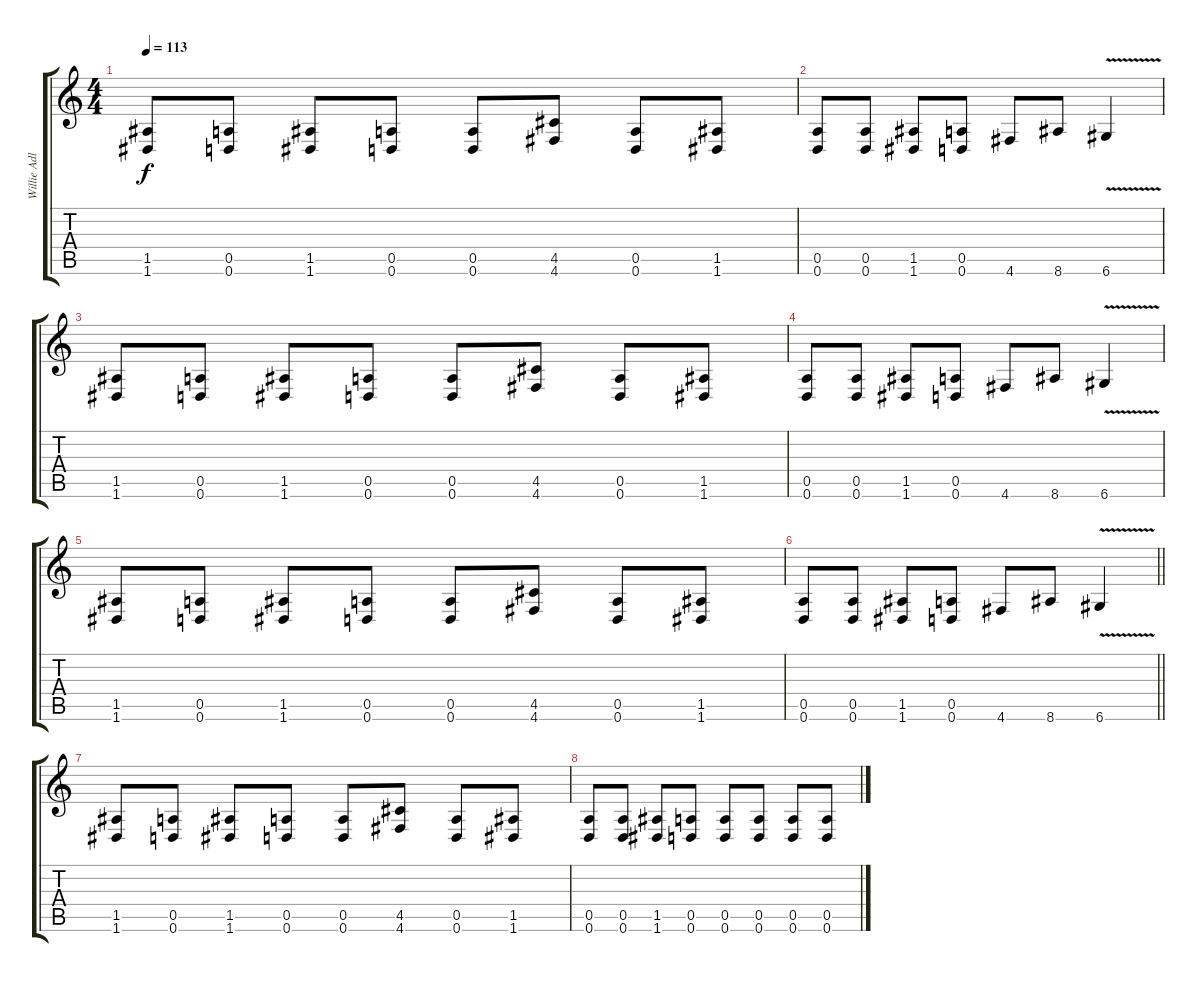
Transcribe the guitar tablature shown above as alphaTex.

\track ("Willie Adler" "Willie Adl") {instrument distortionguitar}
\staff {score tabs}
\tuning (E4 B3 G3 D3 A2 D2) {hide}
\ts (4 4)
\tempo 113
\clef g2
\ks c
(1.5 1.6).8{dy f} (0.5 0.6).8 (1.5 1.6).8 (0.5 0.6).8 (0.5 0.6).8 (4.5 4.6).8 (0.5 0.6).8 (1.5 1.6).8 |
(0.5 0.6).8 (0.5 0.6).8 (1.5 1.6).8 (0.5 0.6).8 4.6.8 8.6.8 6.6{v}.4 |
(1.5 1.6).8 (0.5 0.6).8 (1.5 1.6).8 (0.5 0.6).8 (0.5 0.6).8 (4.5 4.6).8 (0.5 0.6).8 (1.5 1.6).8 |
(0.5 0.6).8 (0.5 0.6).8 (1.5 1.6).8 (0.5 0.6).8 4.6.8 8.6.8 6.6{v}.4 |
(1.5 1.6).8 (0.5 0.6).8 (1.5 1.6).8 (0.5 0.6).8 (0.5 0.6).8 (4.5 4.6).8 (0.5 0.6).8 (1.5 1.6).8 |
\barLineRight lightlight
(0.5 0.6).8 (0.5 0.6).8 (1.5 1.6).8 (0.5 0.6).8 4.6.8 8.6.8 6.6{v}.4 |
\section ("" "")
(1.5 1.6).8 (0.5 0.6).8 (1.5 1.6).8 (0.5 0.6).8 (0.5 0.6).8 (4.5 4.6).8 (0.5 0.6).8 (1.5 1.6).8 |
(0.5 0.6).8 (0.5 0.6).8 (1.5 1.6).8 (0.5 0.6).8 (0.5 0.6).8 (0.5 0.6).8 (0.5 0.6).8 (0.5 0.6).8
